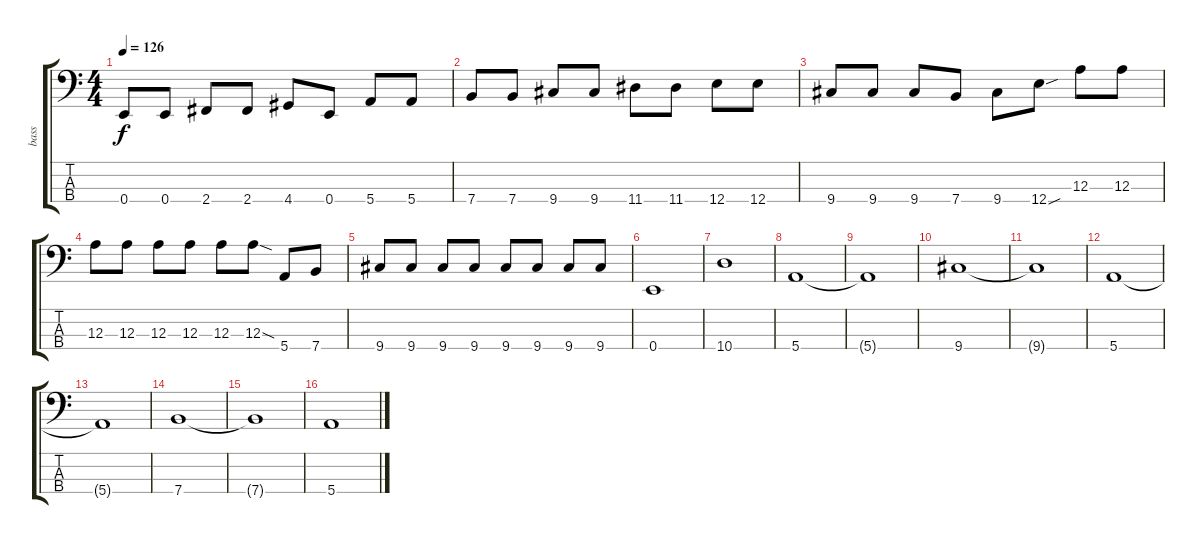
\track ("bass" "bass") {instrument electricbassfinger}
\staff {score tabs}
\tuning (G2 D2 A1 E1) {hide}
\ts (4 4)
\tempo 126
\clef f4
\ks c
0.4.8{dy f} 0.4.8 2.4.8 2.4.8 4.4.8 0.4.8 5.4.8 5.4.8 |
7.4.8 7.4.8 9.4.8 9.4.8 11.4.8 11.4.8 12.4.8 12.4.8 |
9.4.8 9.4.8 9.4.8 7.4.8 9.4.8 12.4{sou}.8 12.3.8 12.3.8 |
12.3.8 12.3.8 12.3.8 12.3.8 12.3.8 12.3{sod}.8 5.4.8 7.4.8 |
9.4.8 9.4.8 9.4.8 9.4.8 9.4.8 9.4.8 9.4.8 9.4.8 |
0.4.1 |
10.4.1 |
5.4.1 |
5.4{t}.1 |
9.4.1 |
9.4{t}.1 |
5.4.1 |
5.4{t}.1 |
7.4.1 |
7.4{t}.1 |
5.4.1
